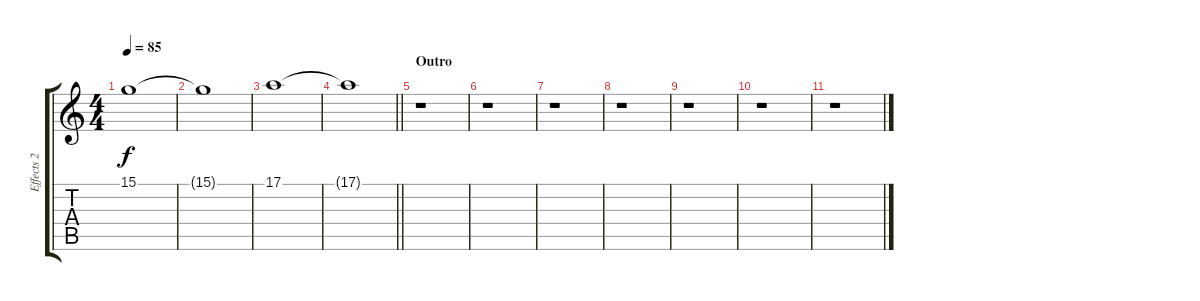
\track ("Effects 2" "Effects 2") {instrument stringensemble1}
\staff {score tabs}
\tuning (E4 B3 G3 D3 A2 E2) {hide}
\ts (4 4)
\tempo 85
\clef g2
\ks c
15.1.1{dy f} |
15.1{t}.1 |
17.1.1 |
\barLineRight lightlight
17.1{t}.1 |
\section ("" "Outro")
r.1 |
r.1 |
r.1 |
r.1 |
r.1 |
r.1 |
r.1
